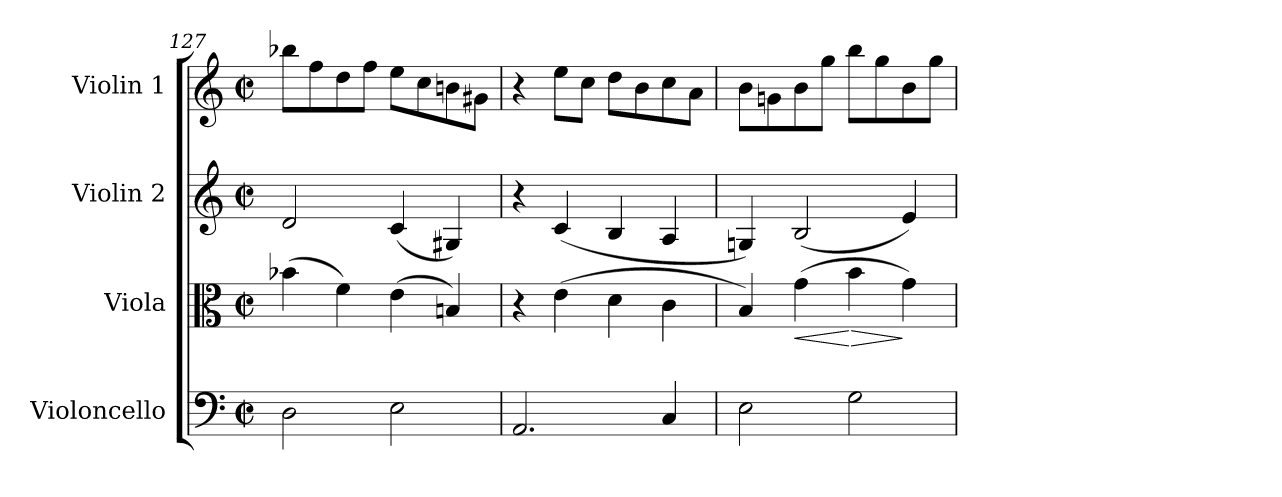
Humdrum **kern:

**kern	**kern	**dynam	**kern	**kern
*part4	*part3	*part3	*part2	*part1
*staff4	*staff3	*staff3	*staff2	*staff1
*I"Violoncello	*I"Viola	*	*I"Violin 2	*I"Violin 1
*I'Vc	*I'Vla	*	*I'Vln	*I'Vln
!!LO:LB:g=z
*clefF4	*clefC3	*	*clefG2	*clefG2
*k[]	*k[]	*	*k[]	*k[]
*M2/2	*M2/2	*	*M2/2	*M2/2
*met(c|)	*met(c|)	*	*met(c|)	*met(c|)
=127	=127	=127	=127	=127
2D\	(4b-X\	.	2d/	8bb-X\L
.	.	.	.	8ff\
.	4f\)	.	.	8dd\
.	.	.	.	8ff\J
2E\	(4e\	.	(4c/	8ee\L
.	.	.	.	8cc\
.	4Bn/)	.	4G#X/)	8bn\
.	.	.	.	8g#X\J
=128	=128	=128	=128	=128
2.AA/	4r	.	4r	4r
.	(4e\	.	(4c/	8ee\L
.	.	.	.	8cc\J
.	4d\	.	4B/	8dd\L
.	.	.	.	8b\
4C/	4c\	.	4A/	8cc\
.	.	.	.	8a\J
=129	=129	=129	=129	=129
2E\	4B/)	.	4Gn/)	8b\L
.	.	.	.	8gn\
!	!	!LO:HP:b	!	!
.	(4g\	<	(2B/	8b\
.	.	.	.	8gg\J
!	!	!LO:HP:n=1:b	!	!
2G\	4b\	[ >	.	8bb\L
.	.	.	.	8gg\
.	4g\)	]	4e/)	8b\
.	.	.	.	8gg\J
=	=	=	=	=
*-	*-	*-	*-	*-
